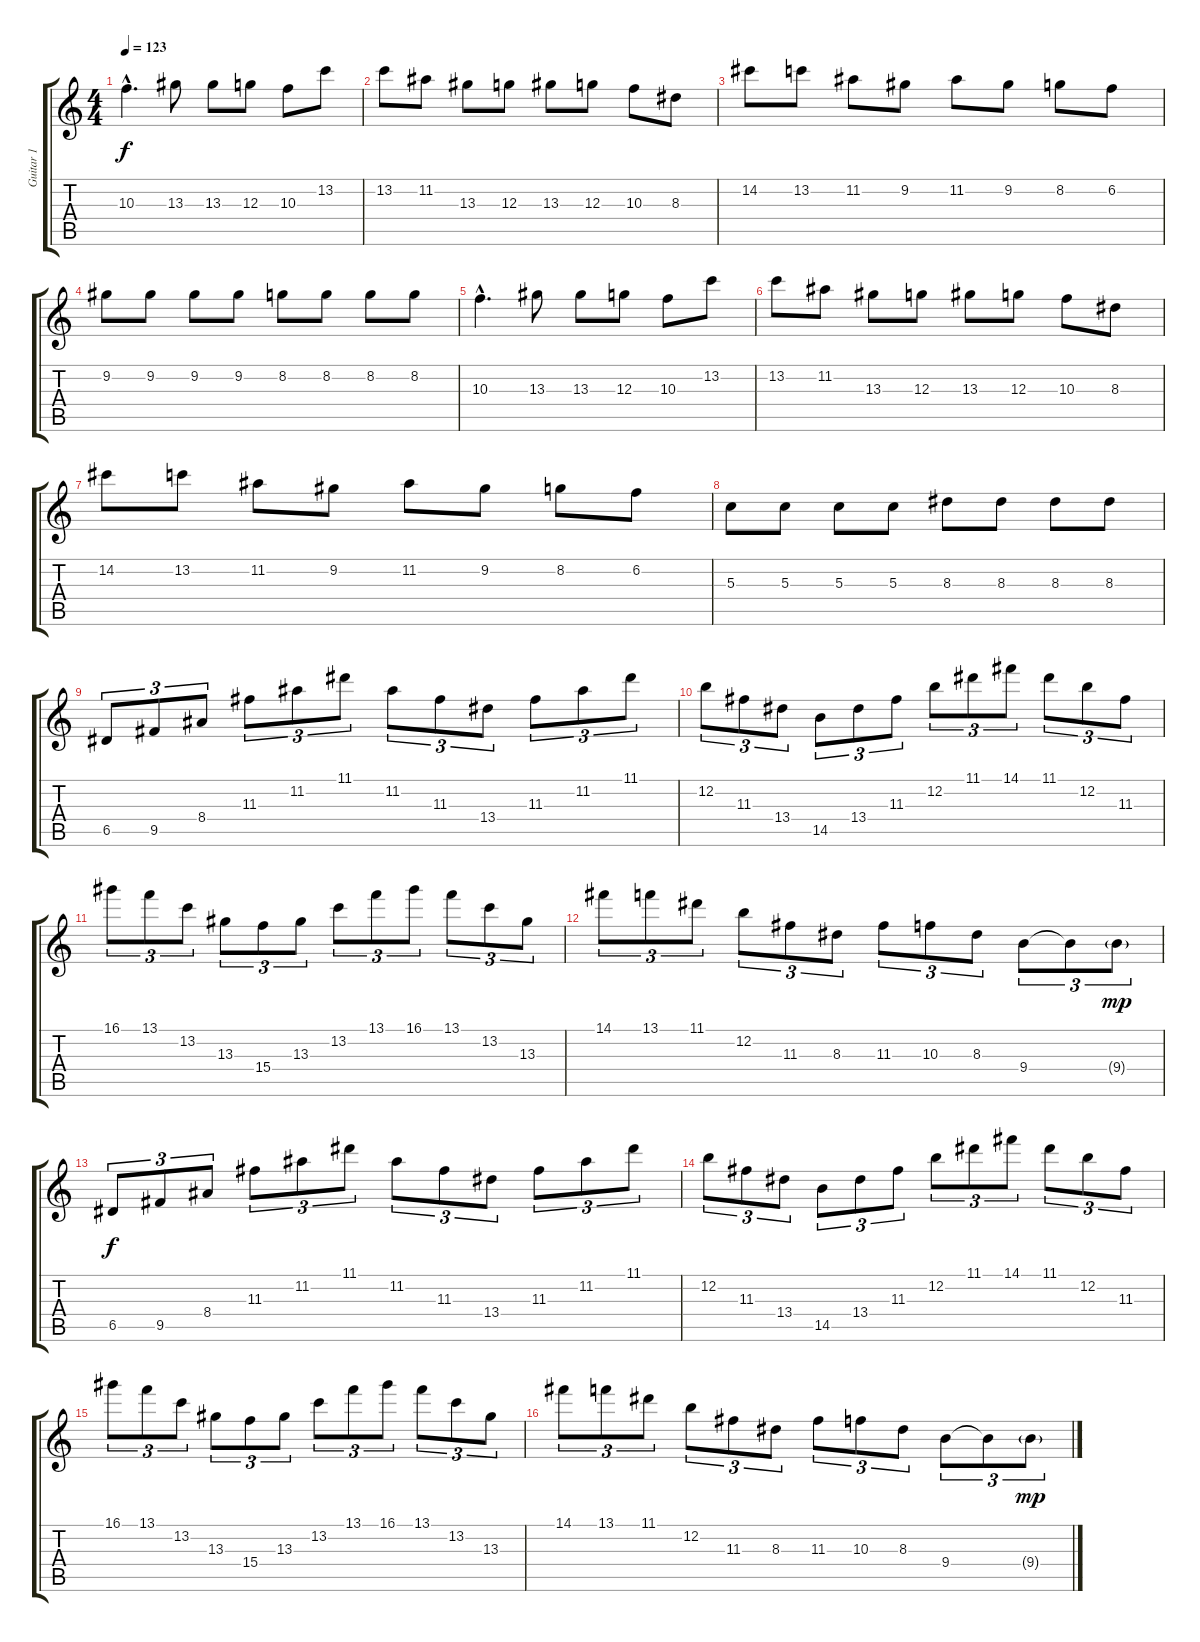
\track ("Guitar 1" "Guitar 1") {instrument distortionguitar}
\staff {score tabs}
\tuning (E4 B3 G3 D3 A2 D2) {hide}
\ts (4 4)
\tempo 123
\clef g2
\ks c
10.3{hac}.4{d dy f} 13.3.8 13.3.8 12.3.8 10.3.8 13.2.8 |
13.2.8 11.2.8 13.3.8 12.3.8 13.3.8 12.3.8 10.3.8 8.3.8 |
14.2.8 13.2.8 11.2.8 9.2.8 11.2.8 9.2.8 8.2.8 6.2.8 |
9.2.8 9.2.8 9.2.8 9.2.8 8.2.8 8.2.8 8.2.8 8.2.8 |
10.3{hac}.4{d} 13.3.8 13.3.8 12.3.8 10.3.8 13.2.8 |
13.2.8 11.2.8 13.3.8 12.3.8 13.3.8 12.3.8 10.3.8 8.3.8 |
14.2.8 13.2.8 11.2.8 9.2.8 11.2.8 9.2.8 8.2.8 6.2.8 |
5.3.8 5.3.8 5.3.8 5.3.8 8.3.8 8.3.8 8.3.8 8.3.8 |
6.5.8{tu (3 2)} 9.5.8{tu (3 2)} 8.4.8{tu (3 2)} 11.3.8{tu (3 2)} 11.2.8{tu (3 2)} 11.1.8{tu (3 2)} 11.2.8{tu (3 2)} 11.3.8{tu (3 2)} 13.4.8{tu (3 2)} 11.3.8{tu (3 2)} 11.2.8{tu (3 2)} 11.1.8{tu (3 2)} |
12.2.8{tu (3 2)} 11.3.8{tu (3 2)} 13.4.8{tu (3 2)} 14.5.8{tu (3 2)} 13.4.8{tu (3 2)} 11.3.8{tu (3 2)} 12.2.8{tu (3 2)} 11.1.8{tu (3 2)} 14.1.8{tu (3 2)} 11.1.8{tu (3 2)} 12.2.8{tu (3 2)} 11.3.8{tu (3 2)} |
16.1.8{tu (3 2)} 13.1.8{tu (3 2)} 13.2.8{tu (3 2)} 13.3.8{tu (3 2)} 15.4.8{tu (3 2)} 13.3.8{tu (3 2)} 13.2.8{tu (3 2)} 13.1.8{tu (3 2)} 16.1.8{tu (3 2)} 13.1.8{tu (3 2)} 13.2.8{tu (3 2)} 13.3.8{tu (3 2)} |
14.1.8{tu (3 2)} 13.1.8{tu (3 2)} 11.1.8{tu (3 2)} 12.2.8{tu (3 2)} 11.3.8{tu (3 2)} 8.3.8{tu (3 2)} 11.3.8{tu (3 2)} 10.3.8{tu (3 2)} 8.3.8{tu (3 2)} 9.4.8{tu (3 2)} 9.4{t}.8{tu (3 2)} 9.4{g}.8{tu (3 2) dy mp} |
6.5.8{tu (3 2) dy f} 9.5.8{tu (3 2)} 8.4.8{tu (3 2)} 11.3.8{tu (3 2)} 11.2.8{tu (3 2)} 11.1.8{tu (3 2)} 11.2.8{tu (3 2)} 11.3.8{tu (3 2)} 13.4.8{tu (3 2)} 11.3.8{tu (3 2)} 11.2.8{tu (3 2)} 11.1.8{tu (3 2)} |
12.2.8{tu (3 2)} 11.3.8{tu (3 2)} 13.4.8{tu (3 2)} 14.5.8{tu (3 2)} 13.4.8{tu (3 2)} 11.3.8{tu (3 2)} 12.2.8{tu (3 2)} 11.1.8{tu (3 2)} 14.1.8{tu (3 2)} 11.1.8{tu (3 2)} 12.2.8{tu (3 2)} 11.3.8{tu (3 2)} |
16.1.8{tu (3 2)} 13.1.8{tu (3 2)} 13.2.8{tu (3 2)} 13.3.8{tu (3 2)} 15.4.8{tu (3 2)} 13.3.8{tu (3 2)} 13.2.8{tu (3 2)} 13.1.8{tu (3 2)} 16.1.8{tu (3 2)} 13.1.8{tu (3 2)} 13.2.8{tu (3 2)} 13.3.8{tu (3 2)} |
14.1.8{tu (3 2)} 13.1.8{tu (3 2)} 11.1.8{tu (3 2)} 12.2.8{tu (3 2)} 11.3.8{tu (3 2)} 8.3.8{tu (3 2)} 11.3.8{tu (3 2)} 10.3.8{tu (3 2)} 8.3.8{tu (3 2)} 9.4.8{tu (3 2)} 9.4{t}.8{tu (3 2)} 9.4{g}.8{tu (3 2) dy mp}
